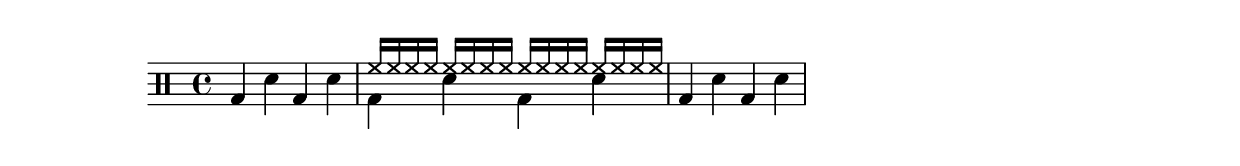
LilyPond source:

\version "2.16.0"

\header{ texidoc = "In a DrumStaff, automatic polyphony can be used without
                    explicitly initializing separate voices."
       }

\score {
  \new DrumStaff {
    \drummode {
      bd4 sn4 bd4 sn4
      << { \repeat unfold 16 hh16 } \\ { bd4 sn4 bd4 sn4 } >>
      bd4 sn4 bd4 sn4
    }
  }
}
